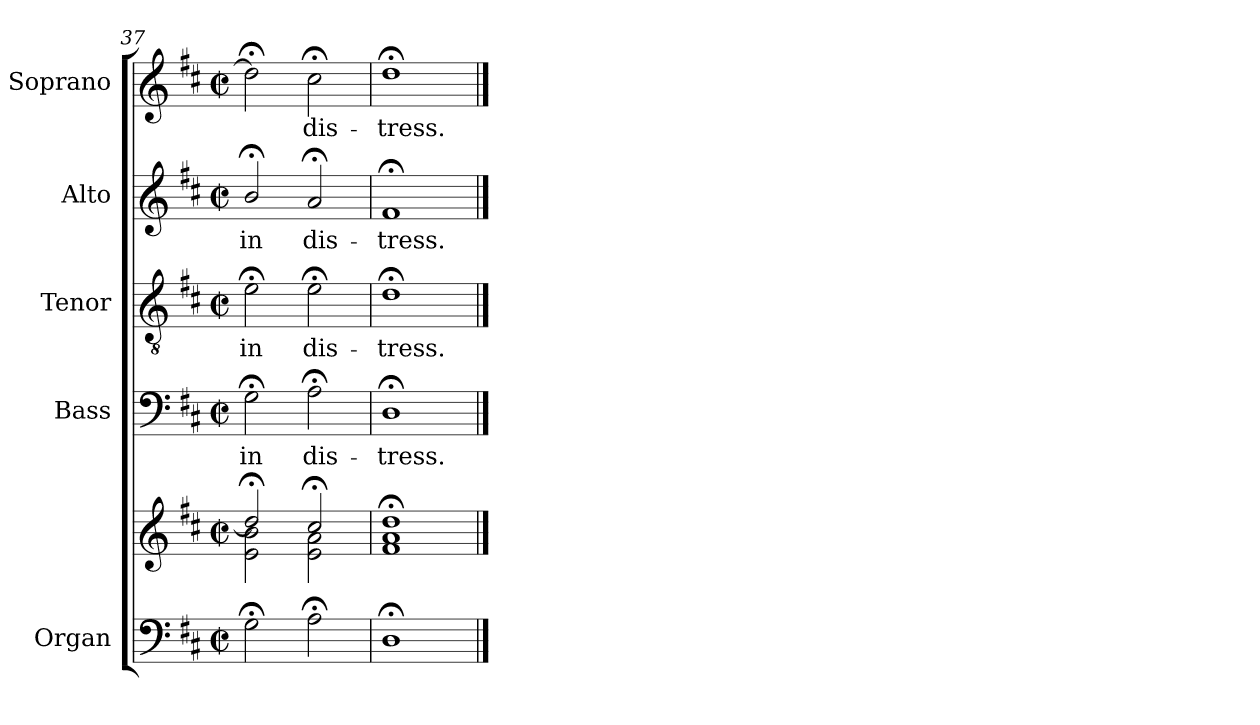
**kern	**kern	**kern	**text	**kern	**text	**kern	**text	**kern	**text
*part5	*part5	*part4	*part4	*part3	*part3	*part2	*part2	*part1	*part1
*staff6	*staff5	*staff4	*staff4	*staff3	*staff3	*staff2	*staff2	*staff1	*staff1
*I"Organ	*	*I"Bass	*	*I"Tenor	*	*I"Alto	*	*I"Soprano	*
*I'Org.	*	*I'B.	*	*I'T.	*	*I'A.	*	*I'S.	*
*clefF4	*clefG2	*clefF4	*	*clefGv2	*	*clefG2	*	*clefG2	*
*	*	*	*	*ITrd7c12	*	*	*	*	*
*k[f#c#]	*k[f#c#]	*k[f#c#]	*	*k[f#c#]	*	*k[f#c#]	*	*k[f#c#]	*
*D:	*D:	*D:	*	*D:	*	*D:	*	*D:	*
*M2/2	*M2/2	*M2/2	*	*M2/2	*	*M2/2	*	*M2/2	*
*met(c|)	*met(c|)	*met(c|)	*	*met(c|)	*	*met(c|)	*	*met(c|)	*
=37	=37	=37	=37	=37	=37	=37	=37	=37	=37
*	*^	*	*	*	*	*	*	*	*
!	!	!	!	!LO:LY:b:color=#000000	!	!	!	!	!	!
!	!	!	!	!	!	!LO:LY:b:color=#000000	!	!	!	!
!	!	!	!	!	!	!	!	!LO:LY:b:color=#000000	!	!
2G;i\	2dd;i/]	2ei\ 2bi	2G;i\	in	2E;i\	in	2b;i/	in	2dd;i\]	.
!	!	!	!	!LO:LY:b:color=#000000	!	!	!	!	!	!
!	!	!	!	!	!	!LO:LY:b:color=#000000	!	!	!	!
!	!	!	!	!	!	!	!	!LO:LY:b:color=#000000	!	!
!	!	!	!	!	!	!	!	!	!	!LO:LY:b:color=#000000
2A;i\	2cc#;i/	2ei\ 2ai	2A;i\	dis-	2E;i\	dis-	2a;i/	dis-	2cc#;i\	dis-
=38	=38	=38	=38	=38	=38	=38	=38	=38	=38	=38
!	!	!	!	!LO:LY:b:color=#000000	!	!	!	!	!	!
!	!	!	!	!	!	!LO:LY:b:color=#000000	!	!	!	!
!	!	!	!	!	!	!	!	!LO:LY:b:color=#000000	!	!
!	!	!	!	!	!	!	!	!	!	!LO:LY:b:color=#000000
1D;i	1dd;i	1f#i 1ai	1D;i	-tress.	1D;i	-tress.	1f#;i	-tress.	1dd;i	-tress.
*	*v	*v	*	*	*	*	*	*	*	*
==	==	==	==	==	==	==	==	==	==
*-	*-	*-	*-	*-	*-	*-	*-	*-	*-
